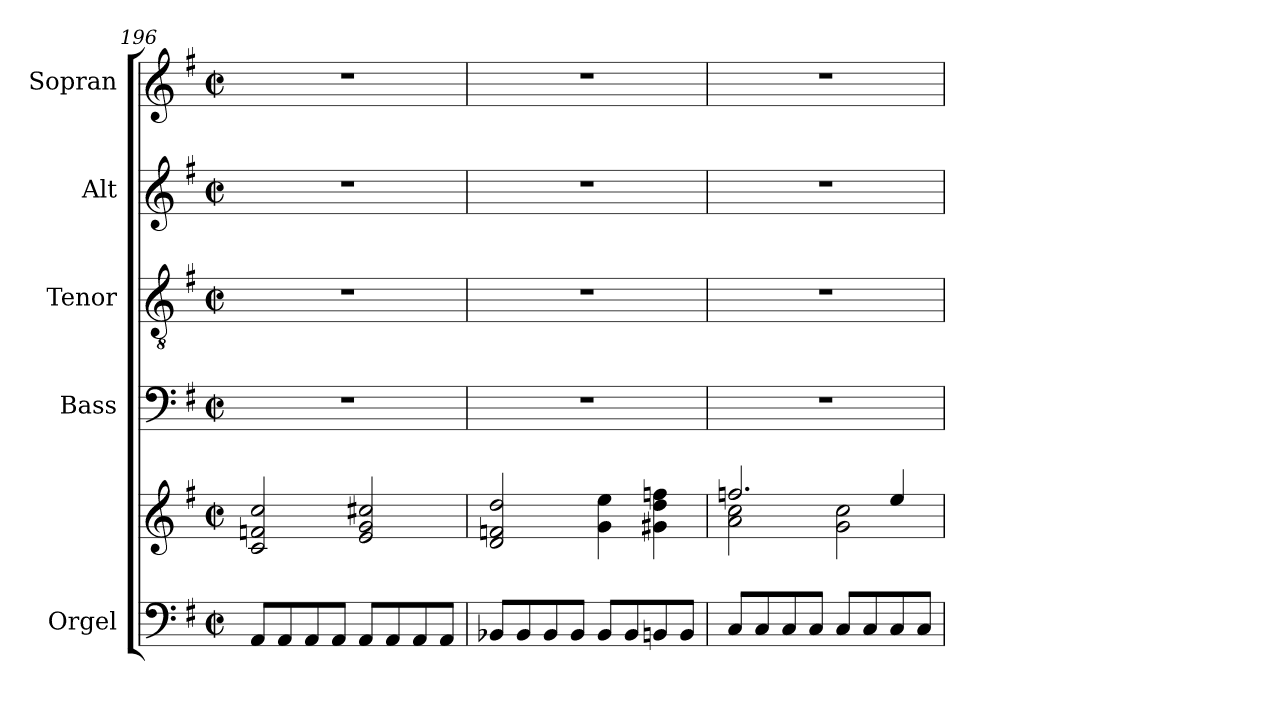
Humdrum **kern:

**kern	**kern	**kern	**kern	**kern	**kern
*part5	*part5	*part4	*part3	*part2	*part1
*staff6	*staff5	*staff4	*staff3	*staff2	*staff1
*I"Orgel	*	*I"Bass	*I"Tenor	*I"Alt	*I"Sopran
*I'Org.	*	*I'B.	*I'T.	*I'A.	*I'S.
!!LO:LB:g=z
*clefF4	*clefG2	*clefF4	*clefGv2	*clefG2	*clefG2
*k[f#]	*k[f#]	*k[f#]	*k[f#]	*k[f#]	*k[f#]
*G:	*G:	*G:	*G:	*G:	*G:
*M2/2	*M2/2	*M2/2	*M2/2	*M2/2	*M2/2
*met(c|)	*met(c|)	*met(c|)	*met(c|)	*met(c|)	*met(c|)
=196	=196	=196	=196	=196	=196
8AA/L	2c/ 2fn/ 2cc/	1r	1r	1r	1r
8AA/	.	.	.	.	.
8AA/	.	.	.	.	.
8AA/J	.	.	.	.	.
8AA/L	2e/ 2g/ 2cc#X/	.	.	.	.
8AA/	.	.	.	.	.
8AA/	.	.	.	.	.
8AA/J	.	.	.	.	.
=197	=197	=197	=197	=197	=197
8BB-X/L	2d/ 2fn/ 2dd/	1r	1r	1r	1r
8BB-/	.	.	.	.	.
8BB-/	.	.	.	.	.
8BB-/J	.	.	.	.	.
8BB-/L	4g\ 4ee\	.	.	.	.
8BB-/	.	.	.	.	.
8BBn/	4g#X\ 4dd\ 4ffn\	.	.	.	.
8BB/J	.	.	.	.	.
=198	=198	=198	=198	=198	=198
*	*^	*	*	*	*
8C/L	2.ffn/	2a\ 2cc\	1r	1r	1r	1r
8C/	.	.	.	.	.	.
8C/	.	.	.	.	.	.
8C/J	.	.	.	.	.	.
8C/L	.	2g\ 2cc\	.	.	.	.
8C/	.	.	.	.	.	.
8C/	4ee/	.	.	.	.	.
8C/J	.	.	.	.	.	.
*	*v	*v	*	*	*	*
=	=	=	=	=	=
*-	*-	*-	*-	*-	*-
